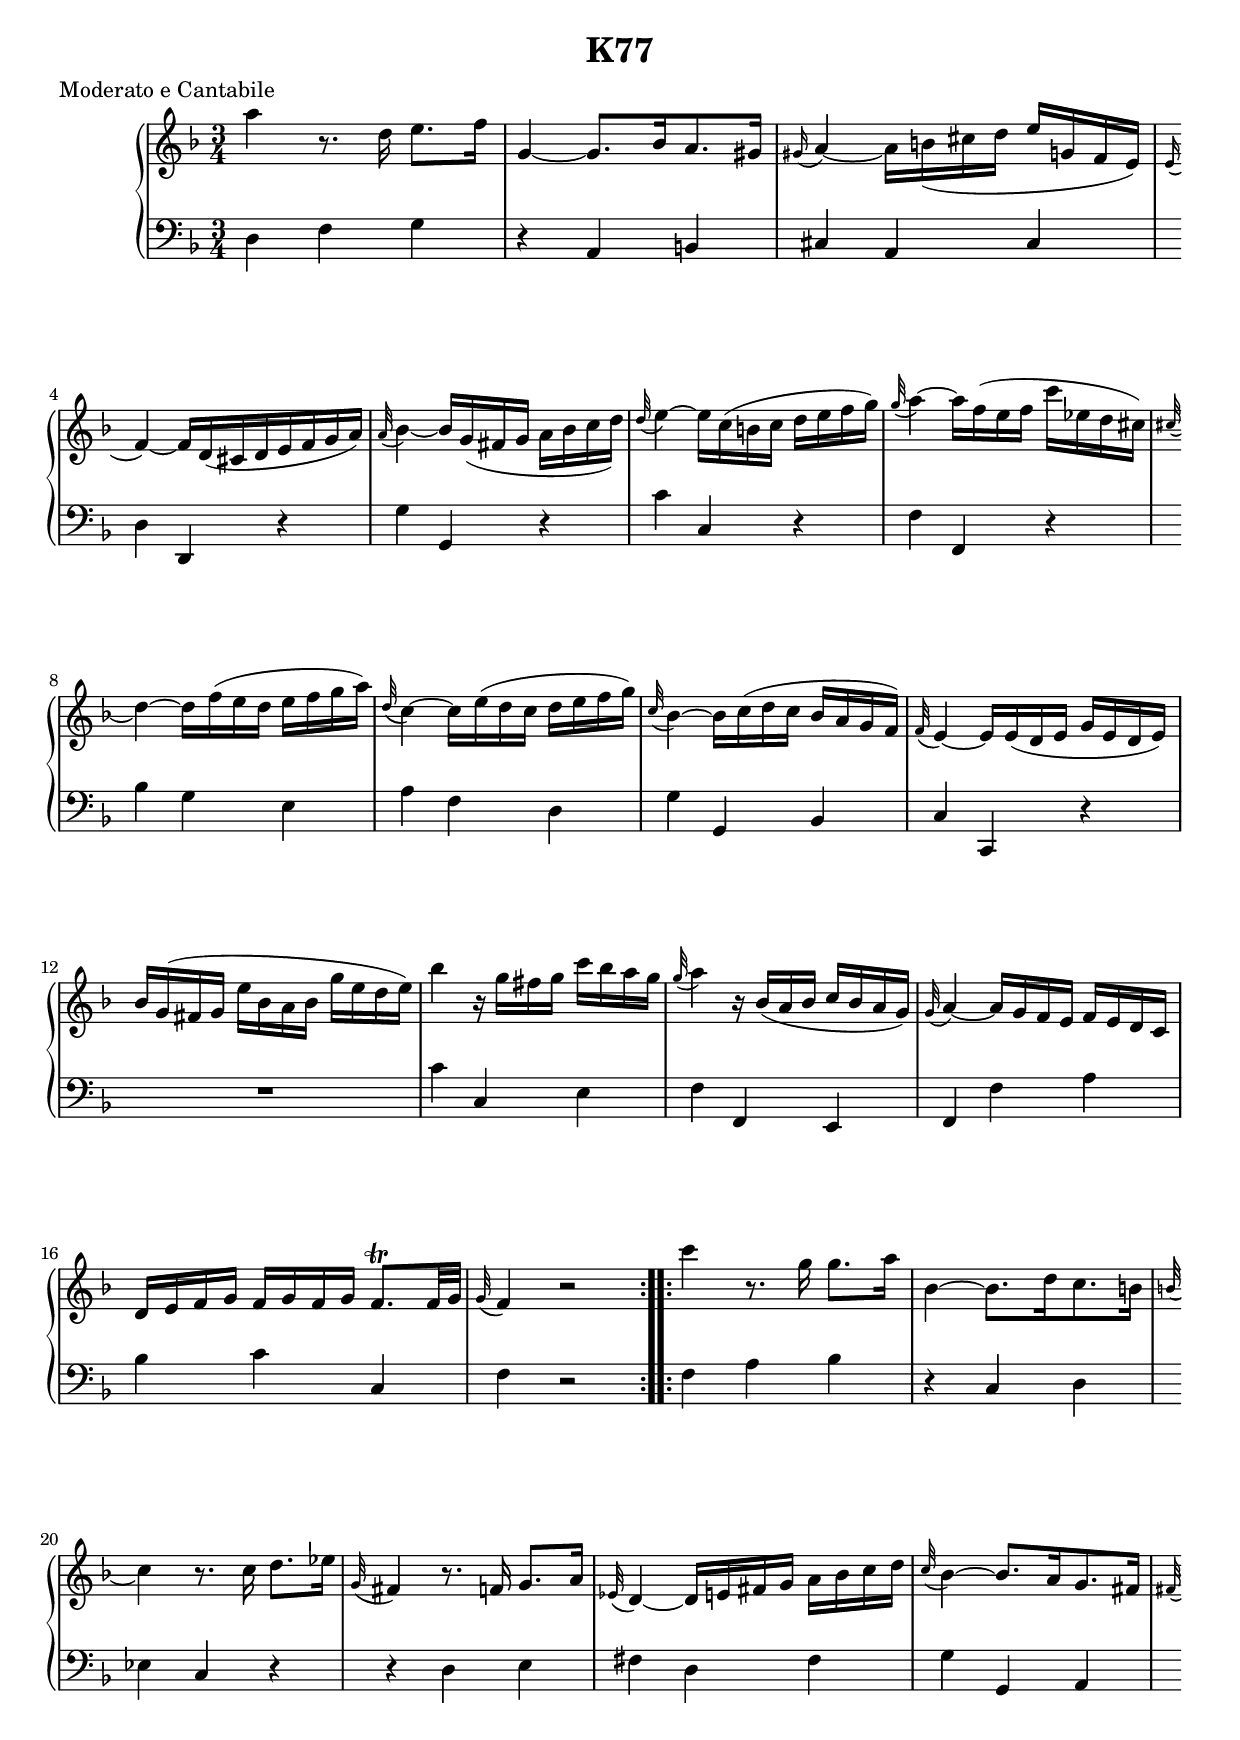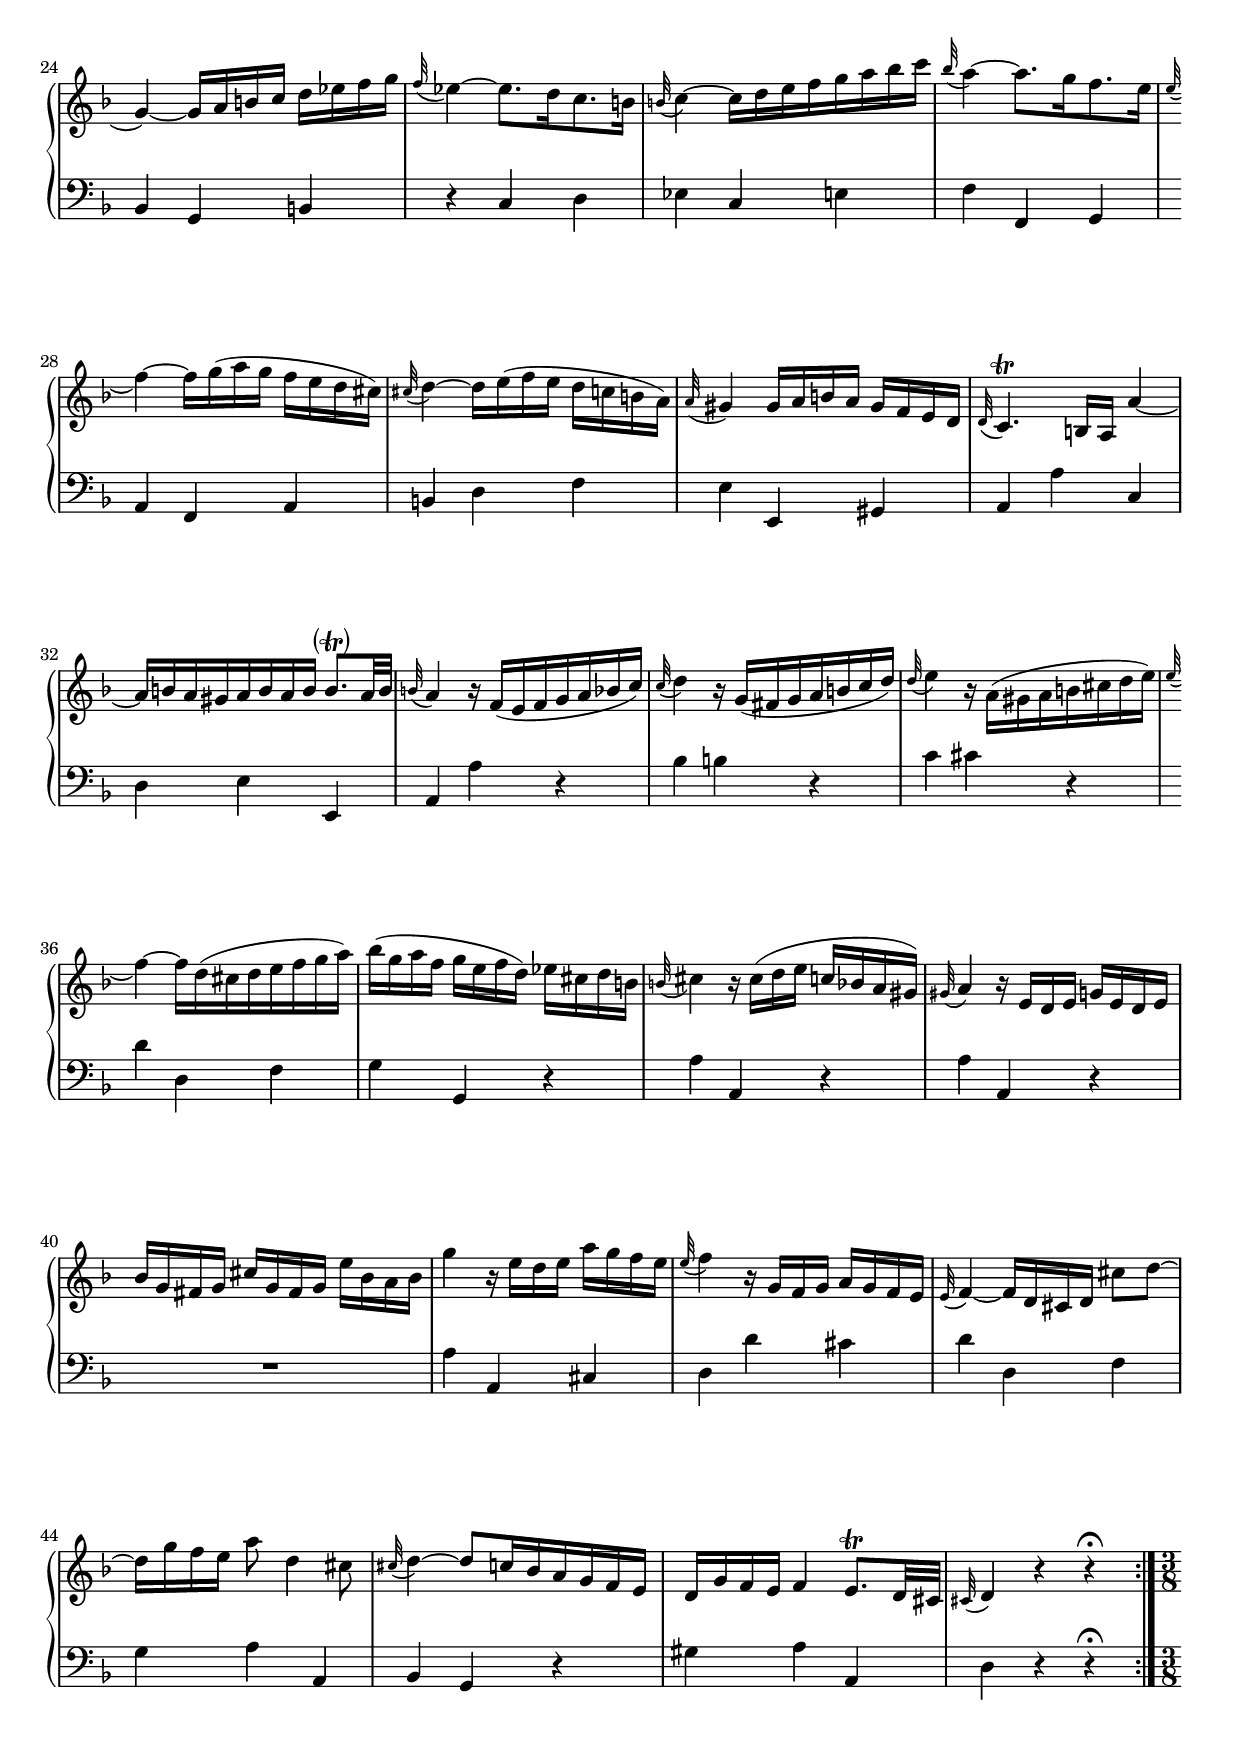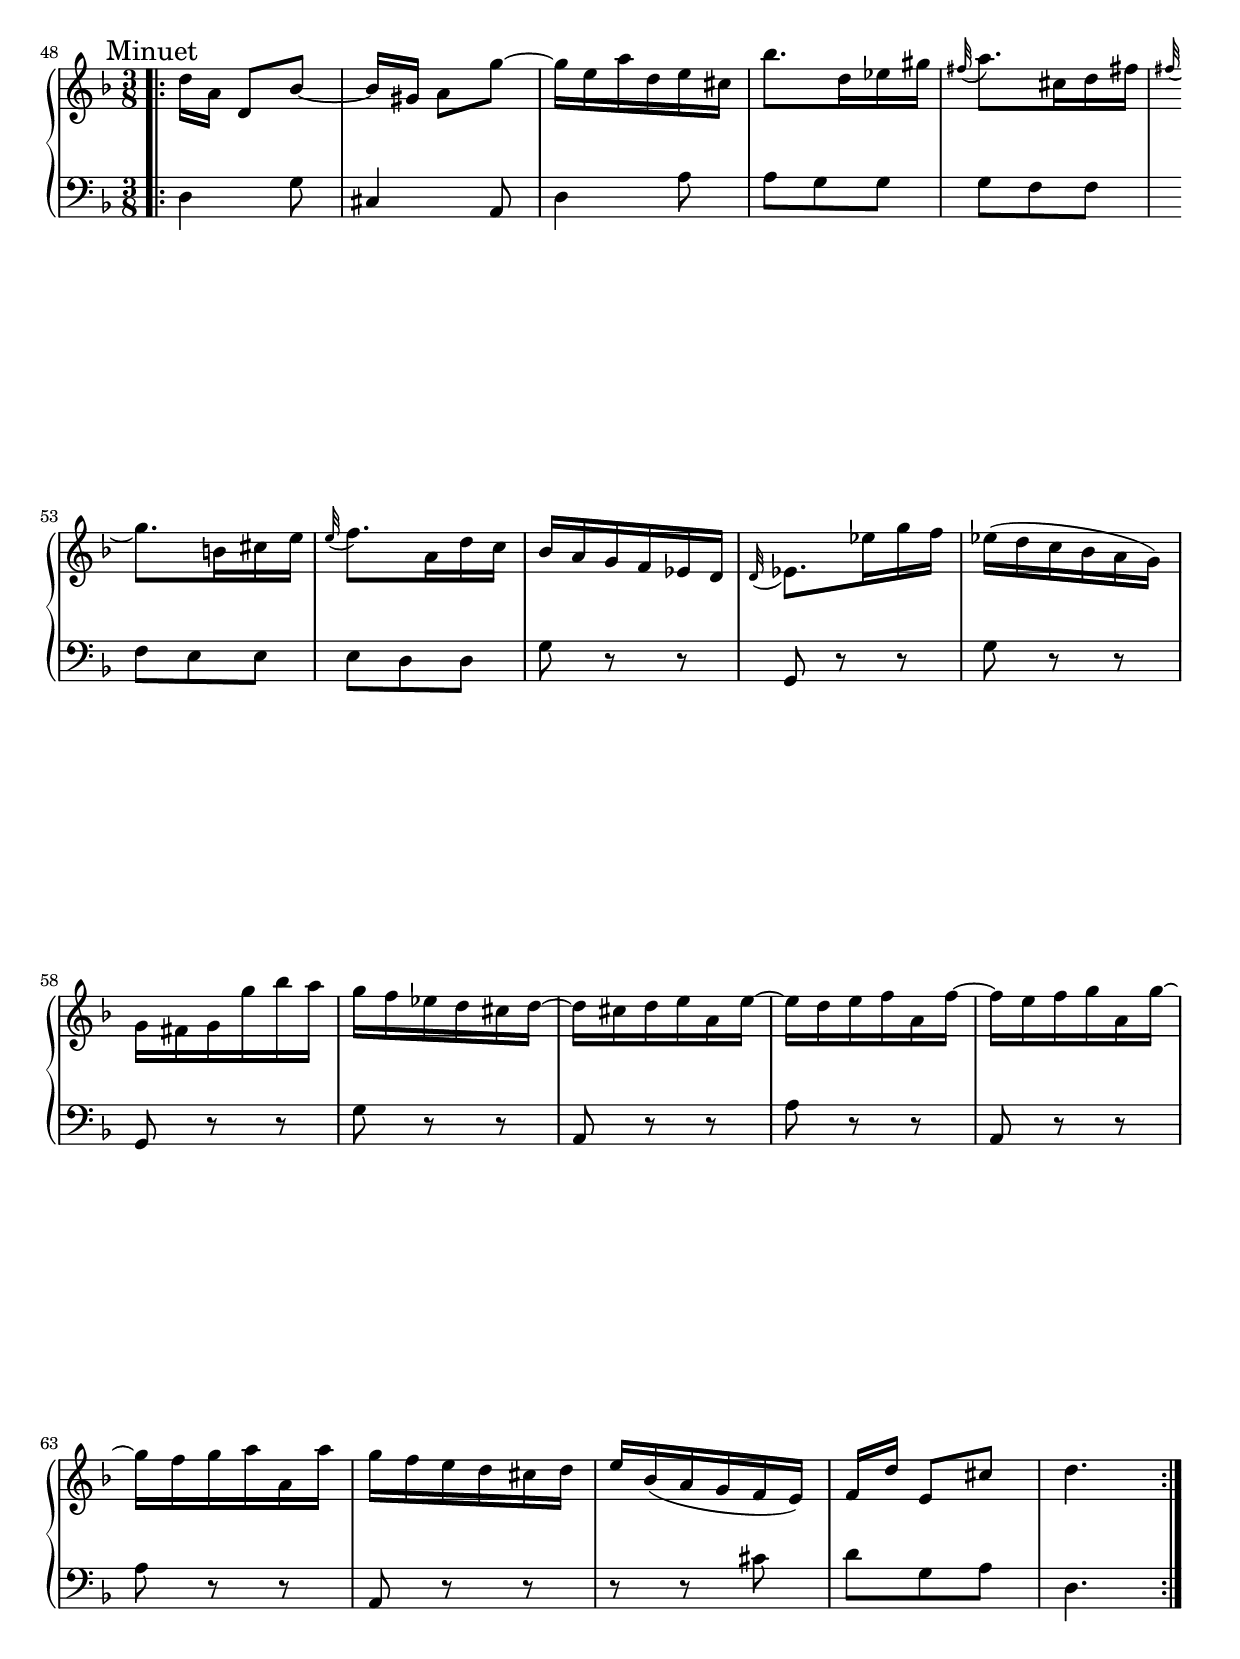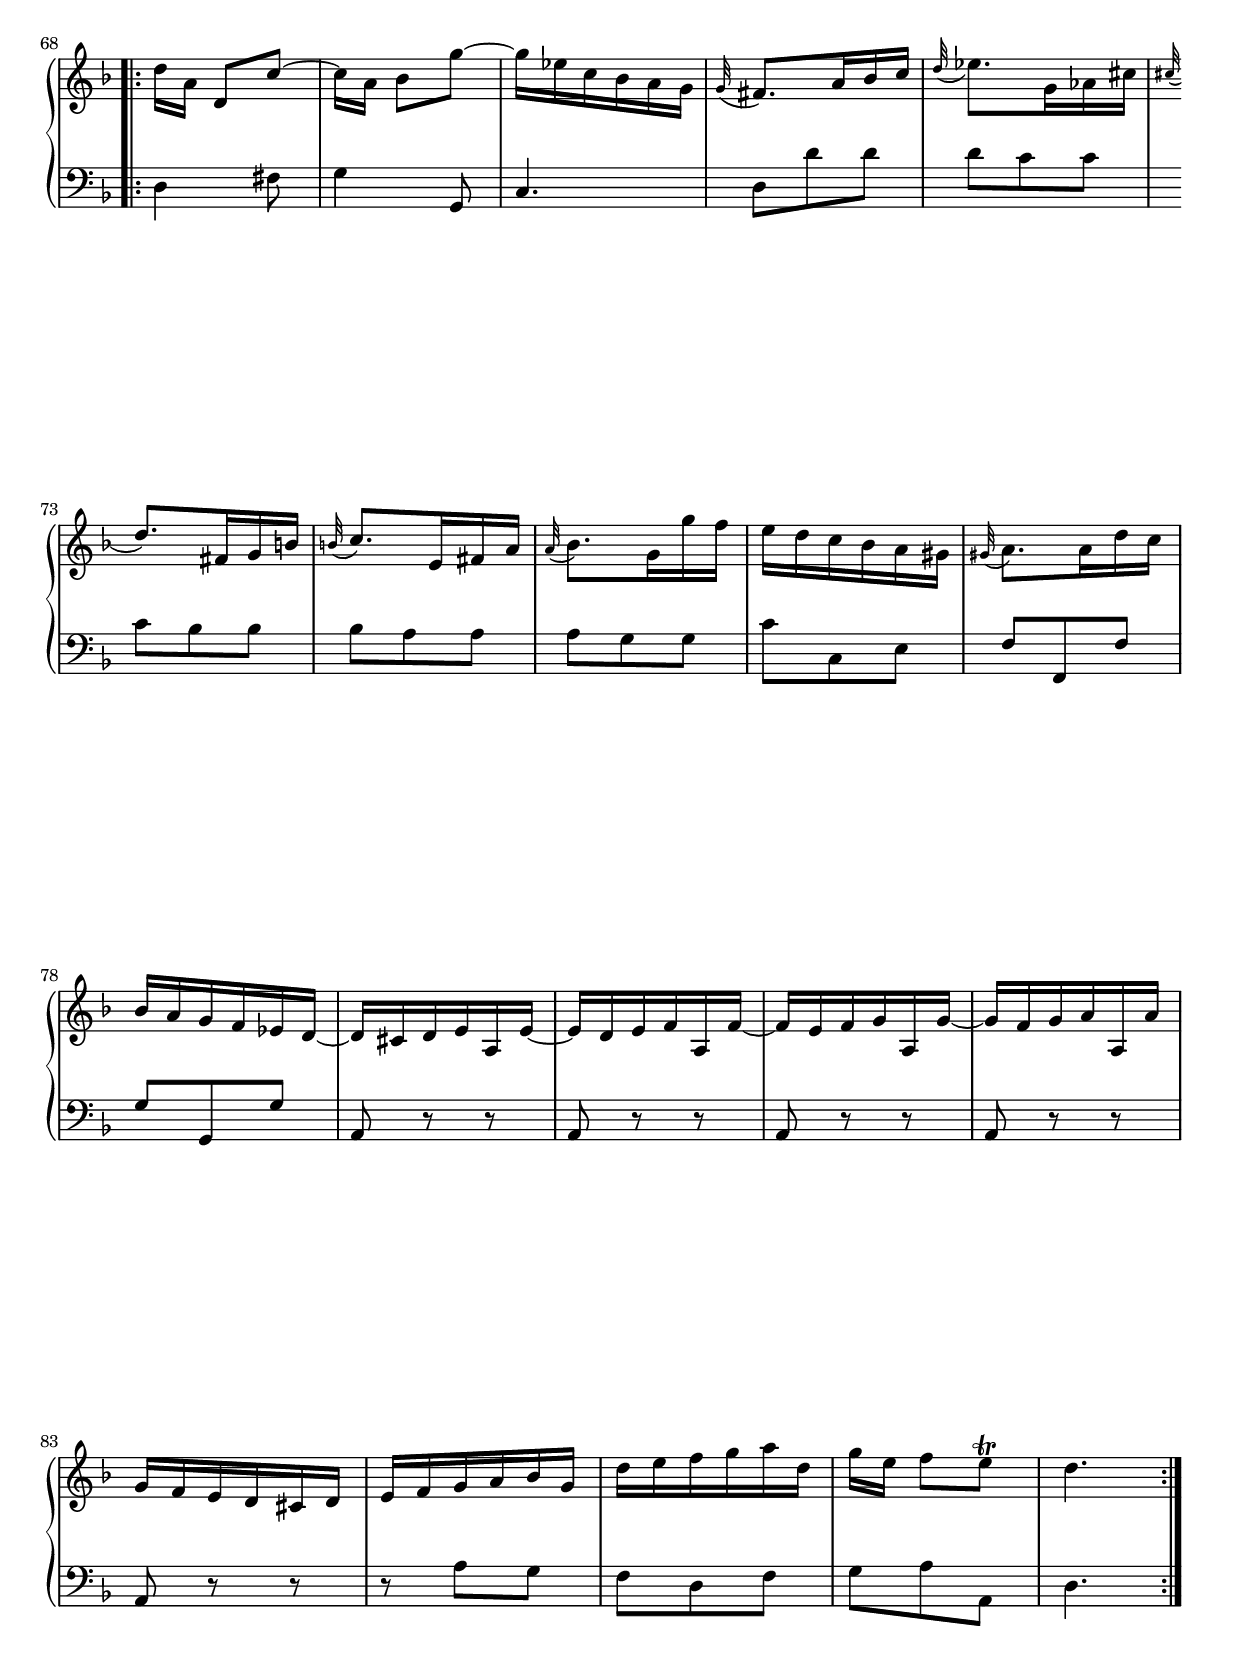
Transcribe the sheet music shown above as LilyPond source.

\version "2.18.2"
\version "2.18.2"

su = \stemUp
sd = \stemDown
sn = \stemNeutral
tu = \tieUp
td = \tieDown
tn = \tieNeutral
cstr = \change Staff = "right"
cstl = \change Staff = "left"

globalOne = {
  \key d \minor
  \time 3/4
  \override ParenthesesItem #'font-size = #+2
}

right = \relative c''' {
  \globalOne
 
  \repeat volta 2 {
    a4 r8. d,16 e8. f16
    g,4 ~ g8.[ bes16 a8. gis16]
    \appoggiatura gis16 a4 ~ a16 \once \slurDown b( cis d e g, f e)

    \appoggiatura e16 f4 ~ f16[ d( cis d e f g a])
    \appoggiatura a32 bes4 ~ bes16 \once \slurDown g( fis g a bes c d)
    \appoggiatura d32 e4 ~ e16 c( b c d e f g)
    \appoggiatura g32 a4 ~ a16 f( e f c' ees, d cis)
    
    \appoggiatura cis32 d4 ~ d16 f( e d e f g a)
    \appoggiatura d,32 c4 ~ c16 e( d c d e f g)
    \appoggiatura c,32 bes4 ~ bes16 c( d c bes a g f)
    \appoggiatura f32 e4 ~ e16 e( d e g e d e)
    
    bes'16 g( fis g e' bes a bes g' e d e)
    bes'4 r16 g fis g c bes a g
    \appoggiatura g32 a4 r16 bes,( a bes c bes a g)
    \appoggiatura g32 a4 ~ a16 g f e f e d c
    
    d e f g f g f g f8.-\trill f32 g
    \appoggiatura g32 f4 r2
  }
  
  \repeat volta 2 {
    c''4 r8. g16 g8. a16
    bes,4 ~ bes8.[ d16 c8. b16]
    
    \appoggiatura b32 c4 r8. c16 d8. ees16
    \appoggiatura g,32 fis4 r8. f16 g8. a16
    \appoggiatura ees32 d4 ~ d16 e fis g a bes c d
    \appoggiatura c32 bes4 ~ bes8.[ a16 g8. fis16]
    
    \appoggiatura fis32 g4 ~ g16 a b c d ees f g
    \appoggiatura f32 ees4 ~ ees8.[ d16 c8. b16]
    \appoggiatura b32 c4 ~ c16[ d e f g a bes c]
    \appoggiatura bes32 a4 ~ a8.[ g16 f8. e16]
    
    \appoggiatura e32 f4 ~ f16 g( a g f e d cis)
    \appoggiatura cis32 d4 ~ d16 e( f e d c b a)
    \appoggiatura a32 gis4 gis16 a b a gis f e d
    \appoggiatura d32 c4.-\trill b16 a a'4 ~
    
    a16[ b a gis a b a b] b8.-\parenthesize-\trill a32 b
    \appoggiatura b32 a4 r16 f[( e f g a bes c])
    \appoggiatura c32 d4 r16 g,[( fis g a b c d])
    \appoggiatura d32 e4 r16 a,[( gis a b cis d e])
    
    \appoggiatura e32 f4 ~ f16[ d( cis d e f g a])
    bes( g a f g e f d) ees cis d b
    \appoggiatura b32 cis4 r16 cis( d e c bes a gis)
    \appoggiatura gis32 a4 r16 e d e g e d e
    
    bes' g fis g cis g fis g e' bes a bes
    g'4 r16 e d e a g f e
    \appoggiatura e32 f4 r16 g, f g a g f e
    \appoggiatura e32 f4 ~ f16 d cis d cis'8 d ~
    
    d16 g f e a8 d,4 cis8
    \appoggiatura cis32 d4 ~ d8[ c16 bes a g f e]
    d g f e f4 e8.-\trill d32 cis 
    \appoggiatura cis32 d4 r r-\fermata
  }
  
  \time 3/8
  
  \mark "Minuet"
  \repeat volta 2 {
    d'16[ a] d,8 bes' ~
    bes16[ gis] a8 g' ~
    g16 e a d, e cis
    bes'8. d,16 ees gis
    \appoggiatura fis32 a8. cis,16 d fis!
    
    \appoggiatura fis32 g8. b,16 cis e
    \appoggiatura e32 f8. a,16 d c
    bes a g f ees d
    \appoggiatura d32 ees8. ees'16 g f
    ees( d c bes a g)
    
    g fis g g' bes a
    g f ees d cis d ~
    d cis d e a, e' ~
    e d e f a, f' ~
    f e f g a, g' ~
    
    g f g a a, a'
    g f e d cis d 
    e bes( a g f e)
    f[ d'] e,8 cis'
    d4.
  }
  
  \repeat volta 2 {
    d16[ a] d,8 c' ~
    c16[ a] bes8 g' ~
    g16 ees c bes a g
    \appoggiatura g32 fis8. a16 bes c
    \appoggiatura d32 ees8. g,16 aes cis
    
    \appoggiatura cis32 d8. fis,16 g b
    \appoggiatura b32 c8. e,16 fis a
    \appoggiatura a32 bes8. g16 g' f
    e d c bes a gis
    \appoggiatura gis32 a8. a16 d c
    
    bes a g f ees d ~
    d cis d e a, e' ~
    e d e f a, f' ~
    f e f g a, g' ~
    g f g a a, a'
    
    g f e d cis d
    e f g a bes g
    d' e f g a d,
    g[ e] f8 e-\trill 
    d4.
  }
}
 
left = \relative c {
  \globalOne
  
  \repeat volta 2 {   
    d4 f g |
    r a, b |
    cis a cis |
    
    d d, r |
    g' g, r |
    c' c, r |
    f f, r |
    
    bes' g e |
    a f d |
    g g, bes |
    c c, r |
    
    R2. c''4 c, e |
    f f, e |
    f f' a |
    
    bes c c,
    f r2
  }
  
  \repeat volta 2 {
    f4 a bes
    r c, d
    
    ees c r
    r d e
    fis d fis
    g g, a
    
    bes g b
    r c d
    ees c e
    f f, g
    
    a f a
    b d f
    e e, gis
    a a' c,
    
    d e e, 
    a a' r 
    bes b r
    c cis r
    
    d d, f
    g g, r
    a' a, r
    a' a, r
    
    R2.
    a'4 a, cis
    d d' cis
    d d, f
    
    g a a,
    bes g r
    gis' a a,
    d r r-\fermata
  }

  \time 3/8
  
  \repeat volta 2 {
    d4 g8
    cis,4 a8
    d4 a'8
    a g g
    g f f
    
    f e e
    e d d
    g r r
    g, r r
    g' r r
    
    g, r r 
    g' r r
    a, r r
    a' r r
    a, r r
    
    a' r r
    a, r r
    r r cis'
    d g, a
    d,4.
  }
  
  \repeat volta 2 {
    d4 fis8
    g4 g,8
    c4.
    d8 d' d
    d c c
    
    c bes bes
    bes a a
    a g g
    c c, e
    f f, f'
    
    g g, g'
    a, r r
    a r r
    a r r
    a r r
    
    a r r
    r a' g
    f d f
    g a a,
    d4.
  }
}

\header {
  title = "K77"
  meter = "Moderato e Cantabile"
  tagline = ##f
}


breaks = {
    s2.*3 \break s2.*4 \break s2.*4 \break s2.*4 \break s2.*2
    s2.*2 \break s2.*4 \break \pageBreak
    s2.*4 \break s2.*4 \break s2.*4 \break s2.*4 \break s2.*4 \break s2.*4 \pageBreak 
    s4.*5 \break s4.*5 \break s4.*5 \break s4.*5 \pageBreak
    s4.*5 \break s4.*5 \break s4.*5 \break s4.*5 \pageBreak
}

#(set-global-staff-size 19)

\paper {
  #(set-paper-size "a4")
  print-page-number = ##f
  between-system-padding = #0.1
  between-system-space = #0.1
  ragged-last-bottom = ##f
  ragged-bottom = ##f
}

\score {
  \new PianoStaff <<
    \new Staff = "right" {
      << 
        \breaks
        \right
      >>
    }
    \new Staff = "left" { 
      <<
      \clef bass \left 
      \breaks
      % {s1*11 \pageBreak}
      >>
    }
  >>
  \layout { }
}
